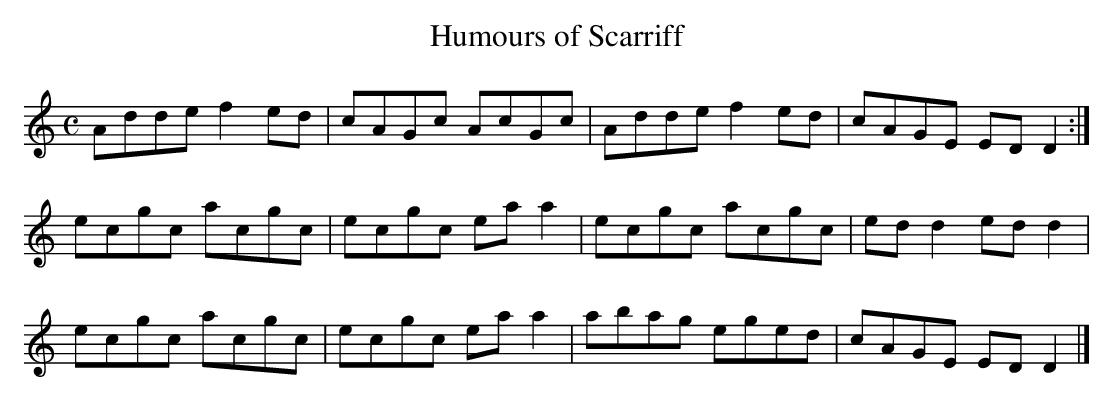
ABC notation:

X:1
T:Humours of Scarriff
M:C
L:1/8
K:D Dorian
Adde f2ed|cAGc AcGc|Adde f2ed|cAGE EDD2:|!
ecgc acgc|ecgc eaa2|ecgc acgc|edd2 edd2|!
ecgc acgc|ecgc eaa2|abag eged|cAGE EDD2|]!
